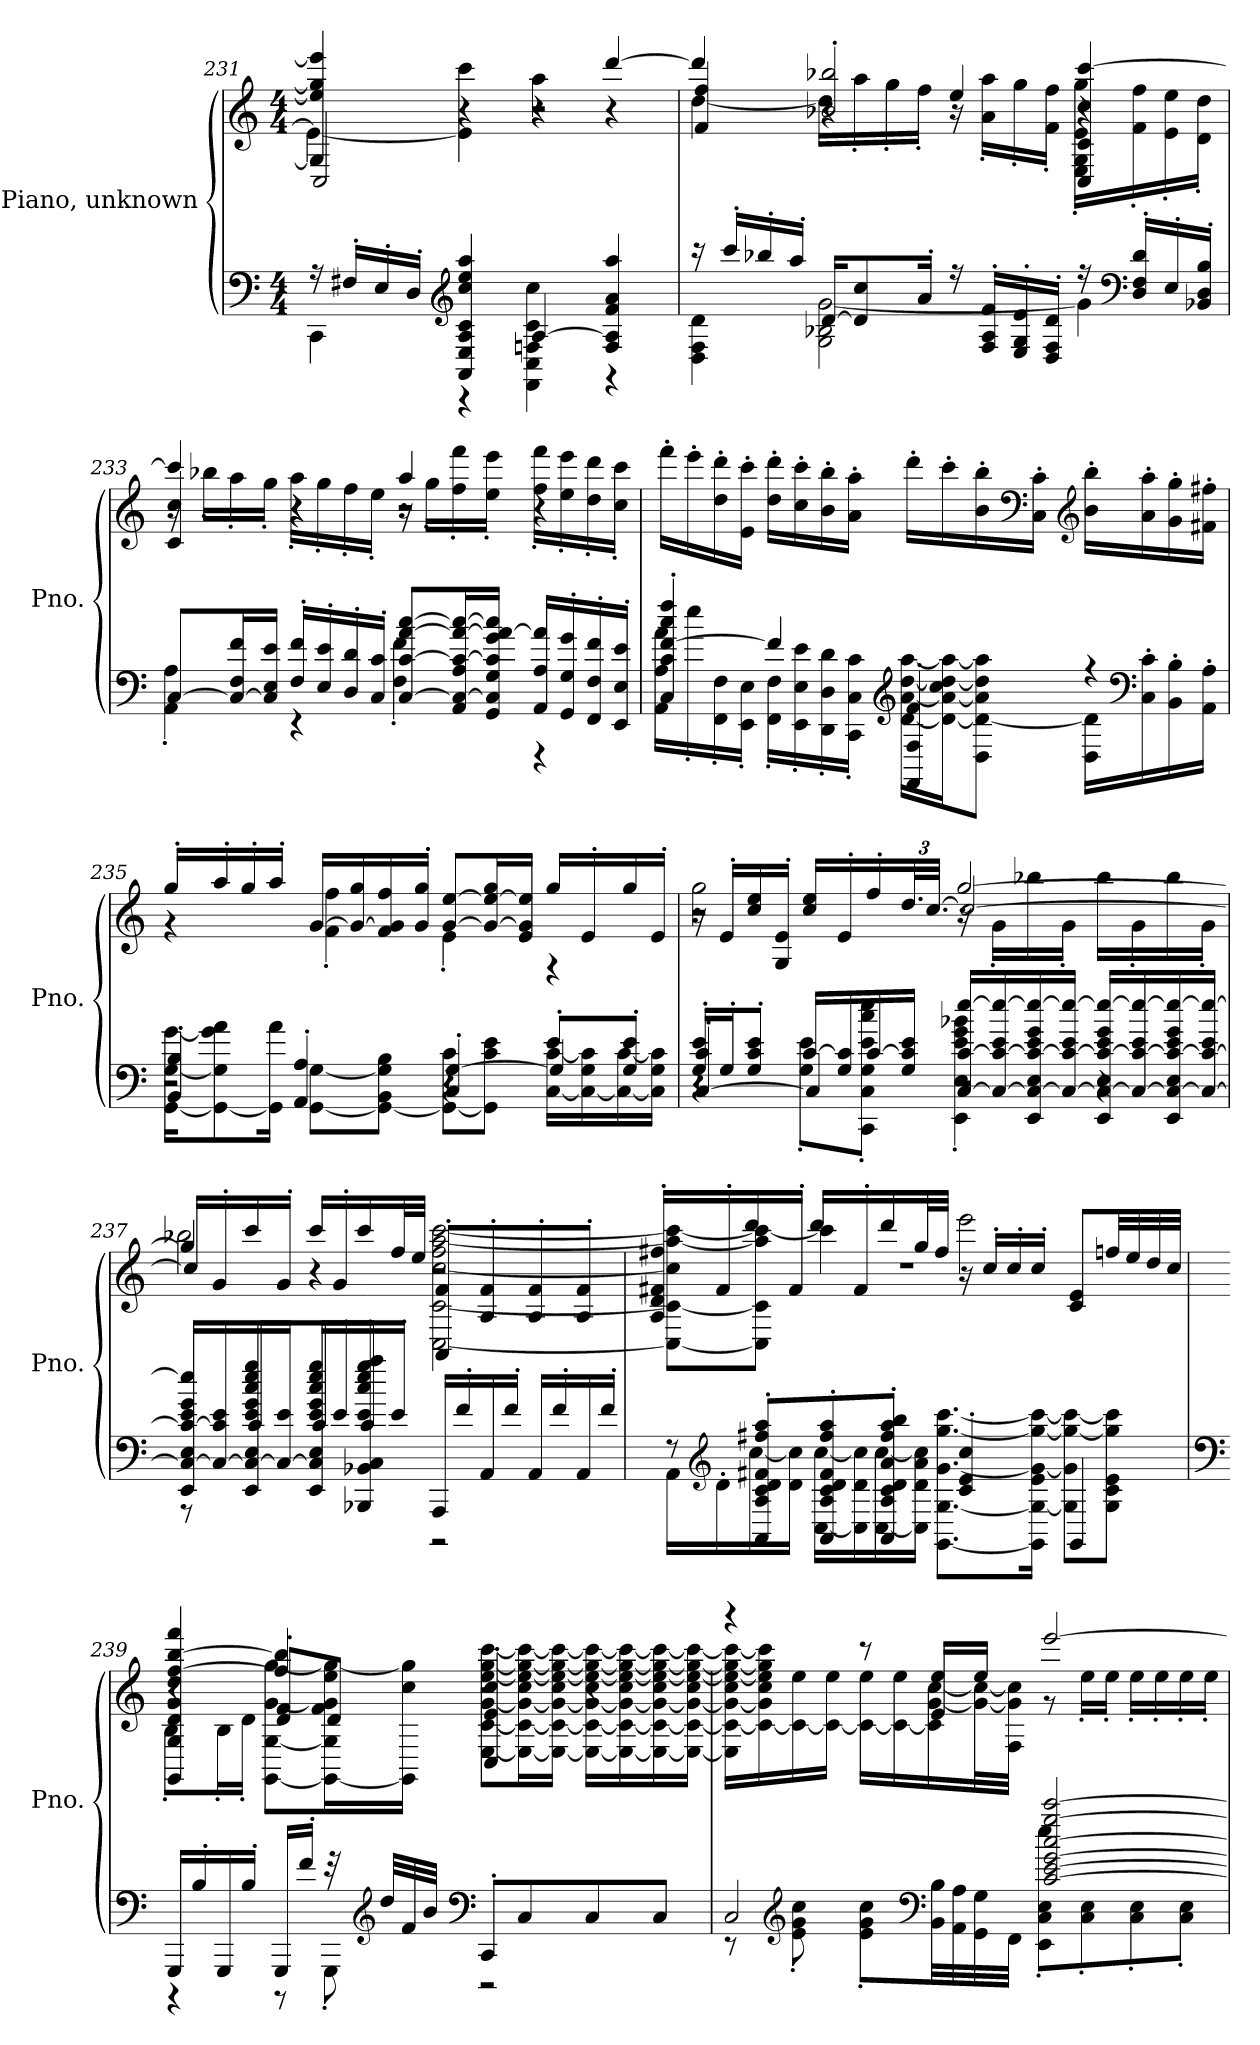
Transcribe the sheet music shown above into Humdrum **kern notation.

**kern	**kern
*part1	*part1
*staff2	*staff1
*I"Piano, unknown	*
*I'Pno.	*
*clefF4	*clefG2
*k[]	*k[]
*M4/4	*M4/4
=231	=231
*^	*^
*	*	*	*^
16r	4CC\	4G#/] 4ee/] 4gg#/] 4eee/]	4e\_	2C/
16F#X'/LL	.	.	.	.
16E'/	.	.	.	.
16D'/JJ	.	.	.	.
*clefG2	*	*	*	*
4AA/ 4E/ 4A/ 4c/ 4cc/ 4ee/ 4aa/	4r	4r	4e\] 4ccc\	.
[4A/	4FF\ 4C\ 4Fn\ 4c\ 4cc\	4r	4aa\	2r
4F/ 4A/] 4f/ 4a/ 4aa/	4r	[4ddd/	4r	.
!!LO:LB:g=z	!!	!!
=232	=232	=232	=232	=232
16r	4D\ 4F\ 4d\	4ddd/]	[4dd\	4f/ 4ff/
16ccc'/LL	.	.	.	.
16bb-X'/	.	.	.	.
16aa'/JJ	.	.	.	.
[16d/KL	2G\ 2B-X\ [2g\	2b-X/' 2bb-X/'	16dd\LL]	4r
8d/] 8cc/	.	.	16aa'\	.
.	.	.	16gg'\	.
16a'/Jk	.	.	16ff'\JJ	.
16r	.	.	16r	4ee/
16F/' 16A/' 16f/'LL	.	.	16a\' 16aa\'LL	.
16E/' 16G/' 16e/'	.	.	16gg'\	.
16D/' 16F/' 16d/'JJ	.	.	16f\' 16ff\'JJ	.
16r	4g\]	4C/ 4c/ 4cc/ [4ccc/	16E\' 16G\' 16e\' 16gg\'LL	4r
*clefF4	*	*	*	*
16D/' 16F/' 16d/'LL	.	.	16f\' 16ff\'	.
16E'/	.	.	16e\' 16ee\'	.
16BB-X/' 16D/' 16B-/'JJ	.	.	16d\' 16dd\'JJ	.
=233	=233	=233	=233	=233
[8C/L	4AA\' 4A\'	4ccc/]	16r	4c/ 4cc/
.	.	.	16bb-X'\LL	.
16C/_ 16F/ 16f/L	.	.	16aa'\	.
16C/] 16E/ 16e/JJ	.	.	16gg'\JJ	.
16F/' 16f/'LL	4r	4r	16aa'\LL	4r
16E/' 16e/'	.	.	16gg'\	.
16D/' 16d/'	.	.	16ff'\	.
16C/' 16c/'JJ	.	.	16ee'\JJ	.
[8C/ [8c/ [8a/ [8cc/L	4F\' 4f\'	4aa/	16r	2r
.	.	.	16gg'\LL	.
16AA/ 16C/_ 16A/ 16c/_ 16a/_ 16cc/_L	.	.	16ff\' 16fff\'	.
16GG/ 16C/] 16G/ 16c/] 16g/ 16a/_ 16cc/]JJ	.	.	16ee\' 16eee\'JJ	.
16AA/ 16A/ 16a/]LL	4r	4r	16ff\' 16fff\'LL	.
16GG/' 16G/' 16g/'	.	.	16ee\' 16eee\'	.
16FF/' 16F/' 16f/'	.	.	16dd\' 16ddd\'	.
16EE/' 16E/' 16e/'JJ	.	.	16cc\' 16ccc\'JJ	.
*	*	*v	*v	*v
!!LO:LB:g=z
=234	=234	=234
4C/' 4c/' [4f/' 4cc/' 4ff/'	16AA\ 16A\ 16a\LL	16fff'\LL
.	16ee'\	16eee'\
.	16FF\' 16F\'	16dd\' 16ddd\'
.	16EE\' 16E\'JJ	16e\' 16ccc\'JJ
4f/]	16FF\' 16F\'LL	16dd\' 16ddd\'LL
.	16EE\' 16E\' 16e\'	16cc\' 16ccc\'
.	16DD\' 16D\' 16d\'	16b\' 16bb\'
.	16CC\' 16C\' 16c\'JJ	16a\' 16aa\'JJ
*clefG2	*	*
4FF/' 4F/' 4f/'	[16d\ [16a\ [16dd\ [16aa\LL	16ddd'\LL
.	16d\_ 16a\_ 16cc\ 16dd\_ 16aa\_J	16ccc'\
.	8D\ 8d\_ 8a\] 8dd\] 8aa\]J	16b\' 16bb\'
*	*	*clefF4
.	.	16C\' 16c\'JJ
*	*	*clefG2
4r	16D\ 16d\]LL	16b\' 16bb\'LL
*clefF4	*	*
.	16C\' 16c\'	16a\' 16aa\'
.	16BB\' 16B\'	16g\' 16gg\'
.	16AA\' 16A\'JJ	16f#X\' 16ff#X\'JJ
!!LO:LB:g=z
=235	=235	=235
*	*^	*^
2r	[16GG\ [16G\ [16g\KL	4BB/' 4B/'	16gg'/LL	4r
.	8GG\_ 8G\] 8g\] 8a\	.	16aa'/	.
.	.	.	16gg'/	.
.	16GG\] 16a\Jk	.	16aa'/JJ	.
.	[8GG\ [8G\L	4AA/' 4A/'	[16g/LL	4f\' 4ff\'
.	.	.	16g/_ 16gg/	.
.	8GG\_ 8BB\ 8G\] 8B\J	.	16f/ 16g/] 16ff/	.
.	.	.	16g/' 16gg/'JJ	.
4r	8GG\_ 8c\L	4C/' [4G/'	[8g/ [8ee/L	4e'\
.	8GG\] 8c\ 8e\J	.	16g/_ 16ee/_ 16gg/L	.
.	.	.	16e/ 16g/] 16ee/]JJ	.
8e'/L	[16C\ [16c\LL	4G/]	16gg/LL	4r
.	16C\_ 16G\ 16c\]	.	16e'/	.
8G/' 8e/'J	16C\_ [16c\	.	16gg/	.
.	16C\] 16G\ 16c\]JJ	.	16e'/JJ	.
!!LO:LB:g=z
=236	=236	=236	=236	=236
*	*	*	*	*^
16G/' 16e/'LL	4r	[4C/' 4c/'	2r	2gg\	16r
16G'/J	.	.	.	.	16e'/LL
8G/' 8c/' 8e/'J	.	.	.	.	16cc/ 16ee/
.	.	.	.	.	16G/' 16e/'JJ
[16c/LL	8G\' 8e\'L	4C/]	.	.	16cc/ 16ee/LL
16G/ 16c/]	.	.	.	.	16e'/
[16c/	8CC\' 8C\' 8G\' 8e\' 8cc\' 8ee\'J	.	.	.	16ff'/
*	*	*	*	*	*Xbrackettup
16G/ 16c/] 16e/JJ	.	.	.	.	48.dd/L
.	.	.	.	.	[48.cc/JJJ
[16C/ [16c/ [16ee/LL	4EE\' 4E\' 4e\' 4g\' 4b-X\'	2r	[2gg/	16r	2cc/_
16C/_ 16c/_ 16e/ 16ee/_	.	.	.	16g'\LL	.
16EE/ 16C/_ 16E/ 16c/_ 16e/ 16g/ 16ee/_	.	.	.	16bb-X\	.
16C/_ 16c/_ 16e/ 16ee/_JJ	.	.	.	16g'\JJ	.
16EE/ 16C/_ 16E/ 16c/_ 16e/ 16g/ 16ee/_LL	4r	.	.	16bb-\LL	.
16C/_ 16c/_ 16e/ 16ee/_	.	.	.	16g'\	.
16EE/ 16C/_ 16E/ 16c/_ 16e/ 16g/ 16ee/_	.	.	.	16bb-\	.
16C/_ 16c/_ 16e/ 16ee/_JJ	.	.	.	16g'\JJ	.
*	*v	*v	*	*	*
!!LO:PB:g=z	!!	!!
=237	=237	=237	=237	=237
16EE/ 16C/_ 16E/ 16c/_ 16e/ 16g/ 16ee/]LL	8r	4gg/]	2bb-X\	16cc/LL]
16C/_ 16c/] 16e/	.	.	.	16g'/
16EE/ 16C/_ 16E/ 16e/ 16g/ 16cc/ 16ee/ 16gg/	8c/L	.	.	16ccc/
16C/_ 16e/JJ	.	.	.	16g'/JJ
16EE/ 16C/] 16E/ 16e/ 16g/ 16cc/ 16ee/ 16gg/LL	8c/	4r	.	16ccc/LL
16e'/	.	.	.	16g'/
16BBB-X/' 16BB-X/' 16C/' 16e/' 16cc/' 16ee/' 16gg/' 16aa/'	8c/J	.	.	16ccc/
16e'/JJ	.	.	.	32ff/L
.	.	.	.	32ee/JJJ
16AAA/LL	2r	2r	[2C\ [2c\ [2cc\ 2ff\ [2aa\ [2ccc\	8AA/' 8f/'L
16f'/	.	.	.	.
16AA/	.	.	.	8A/' 8f/'
16f'/JJ	.	.	.	.
16AA/LL	.	.	.	8A/' 8f/'
16f'/	.	.	.	.
16AA/	.	.	.	8A/' 8f/'J
16f'/JJ	.	.	.	.
!!LO:LB:g=z	!!	!!
=238	=238	=238	=238	=238
8r	16AA\LL	1r	8C\_ 8c\_ 8cc\] 8aa\_ 8ccc\_L	16A/' 16d/' 16f#X/' 16ff#X/'LL
*clefG2	*	*	*	*
.	16d'\	.	.	16f#'/
8AA/' 8A/' 8c/' 8d/' 8f#X/' 8ff#X/' 8aa/'L	[16cc\	.	8C\] 8c\] 8aa\] 8ccc\_J	16ddd/
.	16d\ 16cc\]JJ	.	.	16f#'/JJ
8AA/' 8A/' 8c/' 8d/' 8f#/' 8ff#/' 8aa/'	[16C\ [16cc\LL	.	4ccc\]	16ddd/LL
.	16C\] 16d\ 16cc\]	.	.	16f#'/
8AA/' 8A/' 8c/' 8d/' 8a/' 8ff#/' 8aa/' 8bb/'J	[16C\ [16cc\	.	.	16ddd/
.	16C\] 16d\ 16a\ 16cc\]JJ	.	.	32gg/L
.	.	.	.	32ff#/JJJ
4c/' 4e/' 4cc/'	[8.GG\ [8.G\ [8.g\ [8.gg\ [8.ccc\L	.	2eee\	16r
.	.	.	.	16cc'/LL
.	.	.	.	16cc'/
.	16GG\] 16G\_ 16e\ 16g\_ 16gg\_ 16ccc\_Jk	.	.	16cc'/JJ
4GG/	8G\] 8g\] 8gg\_ 8ccc\_L	.	.	8c/ 8e/L
.	8G\ 8c\ 8e\ 8gg\] 8ccc\]J	.	.	32ffn/LL
.	.	.	.	32ee/
.	.	.	.	32dd/
.	.	.	.	32cc/JJJ
!!LO:LB:g=z	!!	!!
=239	=239	=239	=239	=239
*clefF4	*	*	*	*
16GGG/LL	4r	4GG/ 4G/ 4d/ 4g/ 4dd/ [4ff/ [4bb/ 4fff/	8B'\L	4r
16B'/	.	.	.	.
16GGG/	.	.	16B'\L	.
16B'/JJ	.	.	16d'\JJ	.
16GGG/LL	8r	4ff/] 4bb/]	[8GG\ [8G\ [8g\ [8gg\L	8d/' 8f/'L
16f'/JJ	.	.	.	.
32r	8GGG'\	.	16GG\_ 16G\] 16f\ 16g\] 16ee\ 16gg\_L	8d/J
*clefG2	*	*	*	*
32dd/LLL	.	.	.	.
32f/	.	.	16GG\] 16cc\ 16gg\]JJ	.
32b/JJJ	.	.	.	.
*clefF4	*	*	*	*
8CC'/L	2r	2r	[8E\ [8c\ [8g\ [8ee\ [8gg\ [8ccc\L	4C/' 4e/' 4cc/'
8C/	.	.	16E\_ 16c\_ 16g\_ 16cc\ 16ee\_ 16gg\_ 16ccc\_L	.
.	.	.	16E\_ 16c\_ 16g\_ 16cc\ 16ee\_ 16gg\_ 16ccc\_JJ	.
8C/	.	.	16E\_ 16c\_ 16g\_ 16cc\ 16ee\_ 16gg\_ 16ccc\_LL	4r
.	.	.	16E\_ 16c\_ 16g\_ 16cc\ 16ee\_ 16gg\_ 16ccc\_	.
8C/J	.	.	16E\_ 16c\_ 16g\_ 16cc\ 16ee\_ 16gg\_ 16ccc\_	.
.	.	.	16E\_ 16c\_ 16g\_ 16cc\ 16ee\_ 16gg\_ 16ccc\_JJ	.
*	*	*	*v	*v
=240	=240	=240	=240
2C/	8r	4r	16E\] 16c\_ 16g\_ 16cc\ 16ee\_ 16gg\_ 16ccc\_LL
.	.	.	16c\_ 16g\] 16cc\ 16ee\] 16gg\] 16ccc\]
*clefG2	*	*	*
.	8e\' 8g\' 8cc\'	.	16c\_ 16ee\
.	.	.	16c\_ 16ee\JJ
.	8e\' 8g\' 8cc\'L	8r	16c\_ 16ee\LL
.	.	.	16c\_ 16ee\
*clefF4	*	*	*
.	32BB\ 32B\LL	16e/ 16ee/LL	16c\] [16g\ [16cc\
.	32AA\ 32A\	.	.
.	32GG\ 32G\	16ee/JJ	32g\_ 32cc\_L
.	32FF\JJJ	.	32F\ 32g\] 32cc\]JJJ
[2c/ [2e/ [2g/ [2cc/ [2gg/ [2ccc/	8EE\' 8C\' 8E\' 8ee\'L	[2eee/	8r
.	8C\' 8E\'	.	16ee'\LL
.	.	.	16ee'\JJ
.	8C\' 8E\'	.	16ee'\LL
.	.	.	16ee'\
.	8C\' 8E\'J	.	16ee'\
.	.	.	16ee'\JJ
*v	*v	*	*
*	*v	*v
=	=
*-	*-
